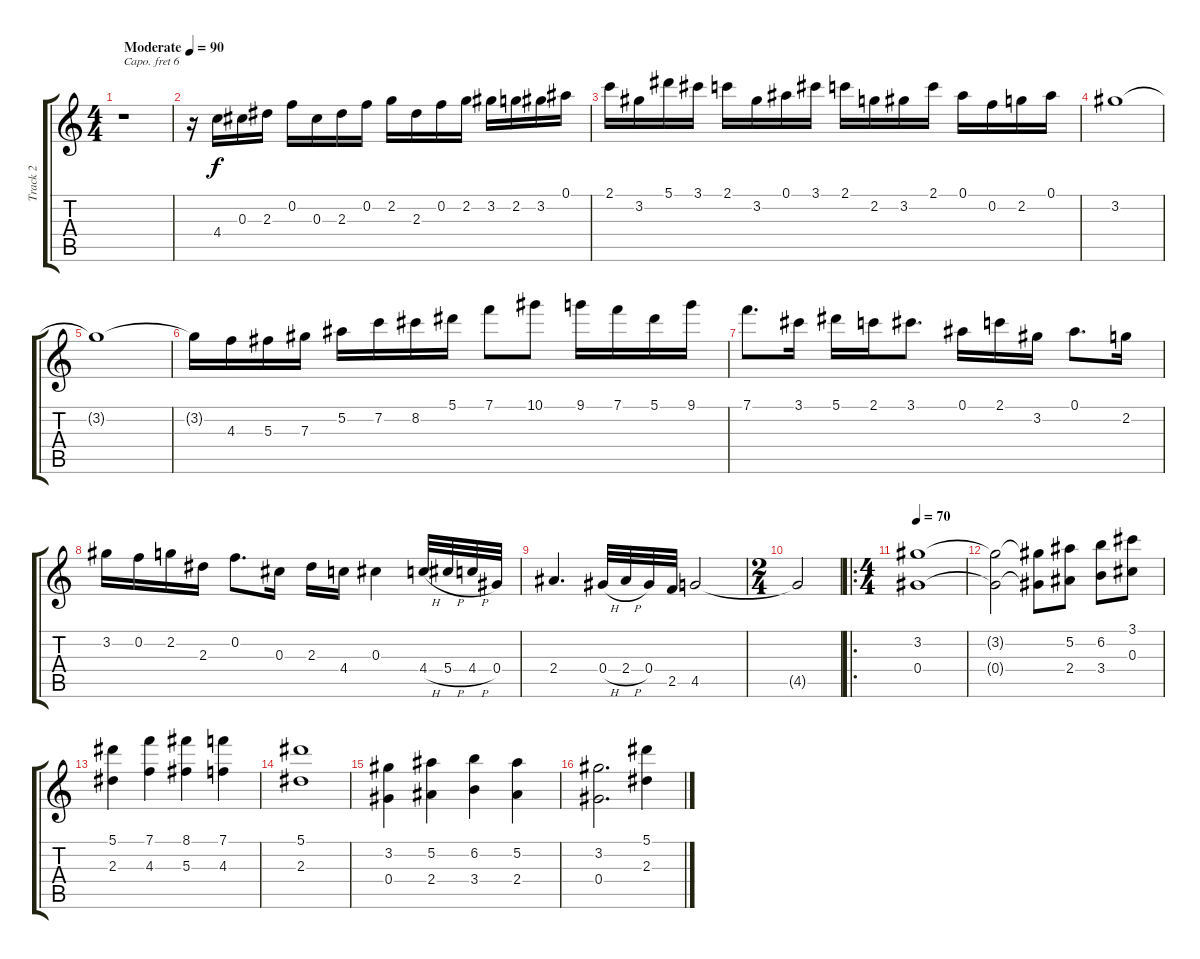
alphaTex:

\track ("Track 2" "Track 2") {instrument acousticguitarsteel}
\staff {score tabs}
\capo 6
\tuning (E4 B3 G3 D3 A2 D2) {hide}
\ts (4 4)
\tempo (90 "Moderate")
\clef g2
\ks c
r.1{dy f instrument acousticguitarsteel} |
r.16 4.4.16 0.3.16 2.3.16 0.2.16 0.3.16 2.3.16 0.2.16 2.2.16 2.3.16 0.2.16 2.2.16 3.2.16 2.2.16 3.2.16 0.1.16 |
2.1.16 3.2.16 5.1.16 3.1.16 2.1.16 3.2.16 0.1.16 3.1.16 2.1.16 2.2.16 3.2.16 2.1.16 0.1.16 0.2.16 2.2.16 0.1.16 |
3.2.1 |
3.2{t}.1 |
3.2{t}.16 4.3.16 5.3.16 7.3.16 5.2.16 7.2.16 8.2.16 5.1.16 7.1.8 10.1.8 9.1.16 7.1.16 5.1.16 9.1.16 |
7.1.8{d} 3.1.16 5.1.16 2.1.16 3.1.8{d} 0.1.16 2.1.16 3.2.16 0.1.8{d} 2.2.16 |
3.2.16 0.2.16 2.2.16 2.3.16 0.2.8{d} 0.3.16 2.3.16 4.4.16 0.3.4 4.4{h}.32 5.4{h}.32 4.4{h}.32 0.4.32 |
2.4.4{d} 0.4{h}.32 2.4{h}.32 0.4.32 2.5.32 4.5.2 |
\ts (2 4)
4.5{t}.2 |
\ro
\ts (4 4)
\tempo 70
(3.2 0.4).1 |
(3.2{t} 0.4{t}).2 (3.2{t} 0.4{t}).8 (5.2 2.4).8 (6.2 3.4).8 (3.1 0.3).8 |
(5.1 2.3).4 (7.1 4.3).4 (8.1 5.3).4 (7.1 4.3).4 |
(5.1 2.3).1 |
(3.2 0.4).4 (5.2 2.4).4 (6.2 3.4).4 (5.2 2.4).4 |
(3.2 0.4).2{d} (5.1 2.3).4
